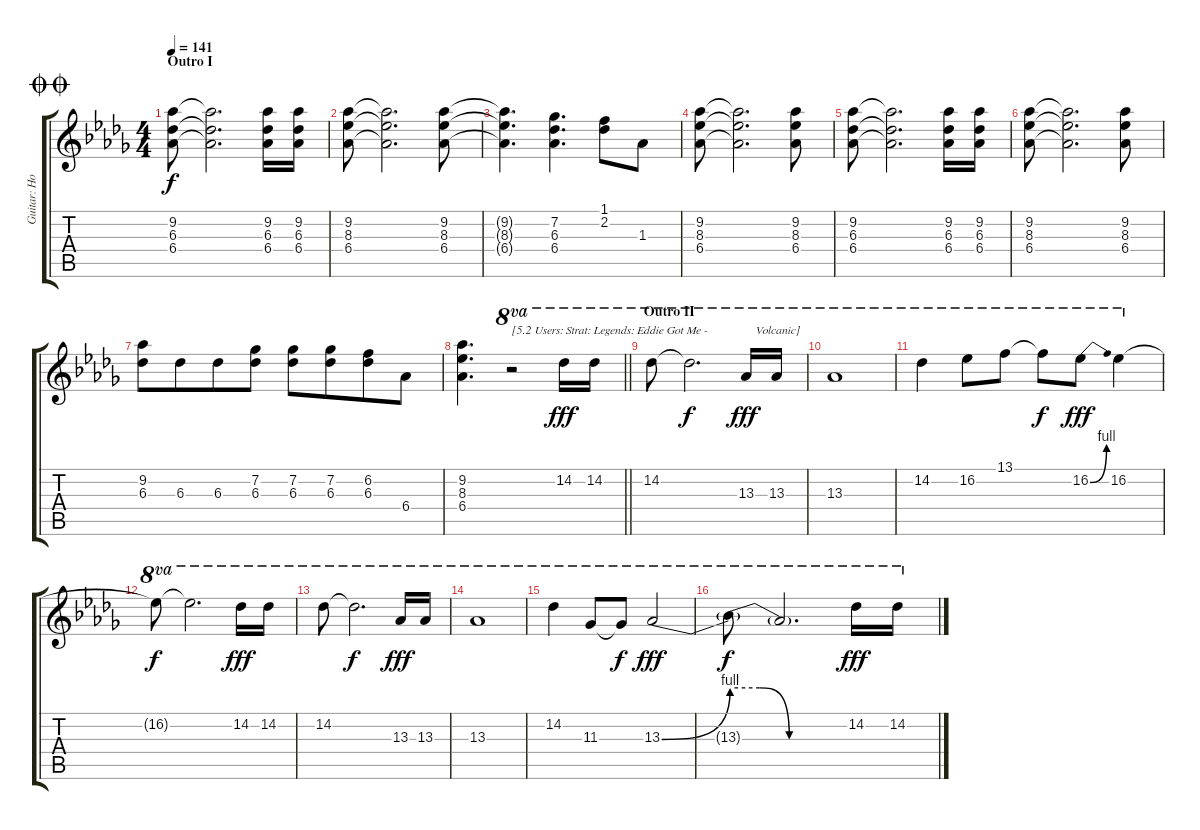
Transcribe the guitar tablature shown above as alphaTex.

\track ("Guitar: Howard" "Guitar: Ho") {instrument distortionguitar}
\staff {score tabs}
\tuning (E4 B3 G3 D3 A2 E2) {hide}
\ts (4 4)
\section ("" "Outro I")
\jump doublecoda
\tempo 141
\clef g2
\ks db
(9.2 6.3 6.4).8{dy f} (9.2{t} 6.3{t} 6.4{t}).2{d} (9.2 6.3 6.4).16 (9.2 6.3 6.4).16 |
(9.2 8.3 6.4).8 (9.2{t} 8.3{t} 6.4{t}).2{d} (9.2 8.3 6.4).8 |
(9.2{t} 8.3{t} 6.4{t}).4{d} (7.2 6.3 6.4).4{d} (1.1 2.2).8 1.3.8 |
(9.2 8.3 6.4).8 (9.2{t} 8.3{t} 6.4{t}).2{d} (9.2 8.3 6.4).8 |
(9.2 6.3 6.4).8 (9.2{t} 6.3{t} 6.4{t}).2{d} (9.2 6.3 6.4).16 (9.2 6.3 6.4).16 |
(9.2 8.3 6.4).8 (9.2{t} 8.3{t} 6.4{t}).2{d} (9.2 8.3 6.4).8 |
(9.2 6.3).8 6.3.8{beam merge} 6.3.8 (7.2 6.3).8 (7.2 6.3).8 (7.2 6.3).8{beam merge} (6.2 6.3).8 6.4.8 |
\barLineRight lightlight
(9.2 8.3 6.4).4{d} r.2{ot 8va txt "[5.2 Users: Strat: Legends: Eddie Got Me - " volume 16 instrument overdrivenguitar} 14.2.16{ot 8va dy fff} 14.2.16{ot 8va} |
\section ("" "Outro II")
14.2.8{ot 8va} 14.2{t}.2{d ot 8va dy f} 13.3.16{ot 8va txt "   Volcanic]" dy fff} 13.3.16{ot 8va} |
13.3.1{ot 8va} |
14.2.4{ot 8va} 16.2.8{ot 8va} 13.1.8{ot 8va} 13.1{t}.8{ot 8va dy f} 16.2{be (bend 0 0 60 4)}.8{ot 8va dy fff} 16.2.4{ot 8va} |
16.2{t}.8{ot 8va dy f} 16.2{t}.2{d ot 8va} 14.2.16{ot 8va dy fff} 14.2.16{ot 8va} |
14.2.8{ot 8va volume 11} 14.2{t}.2{d ot 8va dy f} 13.3.16{ot 8va dy fff} 13.3.16{ot 8va} |
13.3.1{ot 8va} |
14.2.4{ot 8va} 11.3.8{ot 8va} 11.3{t}.8{ot 8va dy f} 13.3{be (bend 0 0 60 4)}.2{ot 8va dy fff} |
13.3{be (custom 0 4 15 4 30 0 60 0) t}.8{ot 8va dy f} 13.3{t}.2{d ot 8va} 14.2.16{ot 8va dy fff} 14.2.16{ot 8va}
